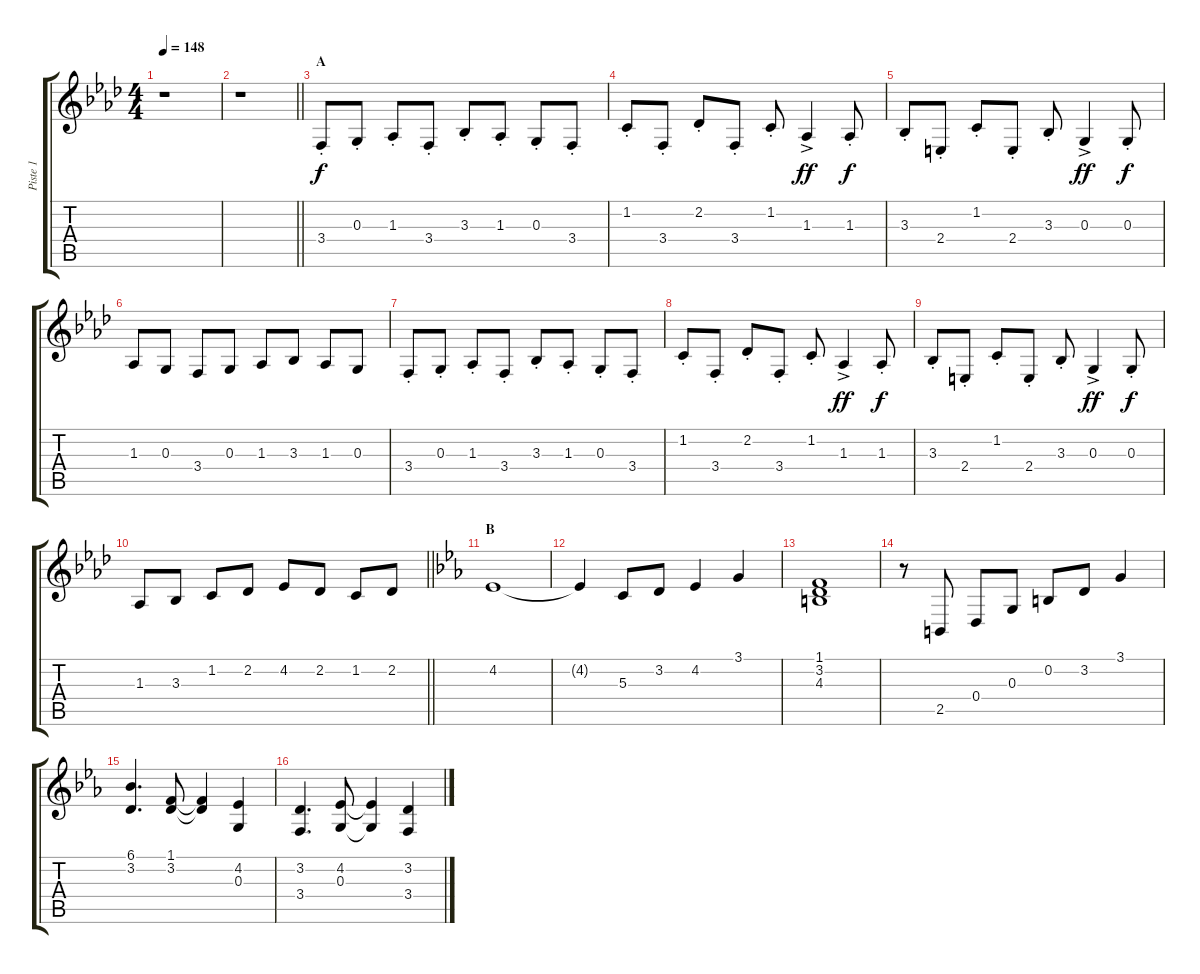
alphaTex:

\track ("Piste 1" "Piste 1") {instrument stringensemble1}
\staff {score tabs}
\tuning (E4 B3 G3 D3 A2 D2) {hide}
\ts (4 4)
\tempo 148
\clef g2
\ks ab
r.1{dy f instrument stringensemble1} |
\barLineRight lightlight
r.1 |
\section ("" "A")
3.4{st}.8 0.3{st}.8 1.3{st}.8 3.4{st}.8 3.3{st}.8 1.3{st}.8 0.3{st}.8 3.4{st}.8 |
1.2{st}.8 3.4{st}.8 2.2{st}.8 3.4{st}.8 1.2{st}.8 1.3{ac}.4{dy ff} 1.3{st}.8{dy f} |
3.3{st}.8 2.4{st}.8 1.2{st}.8 2.4{st}.8 3.3{st}.8 0.3{ac}.4{dy ff} 0.3{st}.8{dy f} |
1.3.8 0.3.8 3.4.8 0.3.8 1.3.8 3.3.8 1.3.8 0.3.8 |
3.4{st}.8 0.3{st}.8 1.3{st}.8 3.4{st}.8 3.3{st}.8 1.3{st}.8 0.3{st}.8 3.4{st}.8 |
1.2{st}.8 3.4{st}.8 2.2{st}.8 3.4{st}.8 1.2{st}.8 1.3{ac}.4{dy ff} 1.3{st}.8{dy f} |
3.3{st}.8 2.4{st}.8 1.2{st}.8 2.4{st}.8 3.3{st}.8 0.3{ac}.4{dy ff} 0.3{st}.8{dy f} |
\barLineRight lightlight
1.3.8 3.3.8 1.2.8 2.2.8 4.2.8 2.2.8 1.2.8 2.2.8 |
\section ("" "B")
\ks eb
4.2.1 |
4.2{t}.4 5.3.8 3.2.8 4.2.4 3.1.4 |
(1.1 3.2 4.3).1 |
r.8 2.5.8 0.4.8 0.3.8 0.2.8 3.2.8 3.1.4 |
(6.1 3.2).4{d} (1.1 3.2).8 (1.1{t} 3.2{t}).4 (4.2 0.3).4 |
(3.2 3.4).4{d} (4.2 0.3).8 (4.2{t} 0.3{t}).4 (3.2 3.4).4
